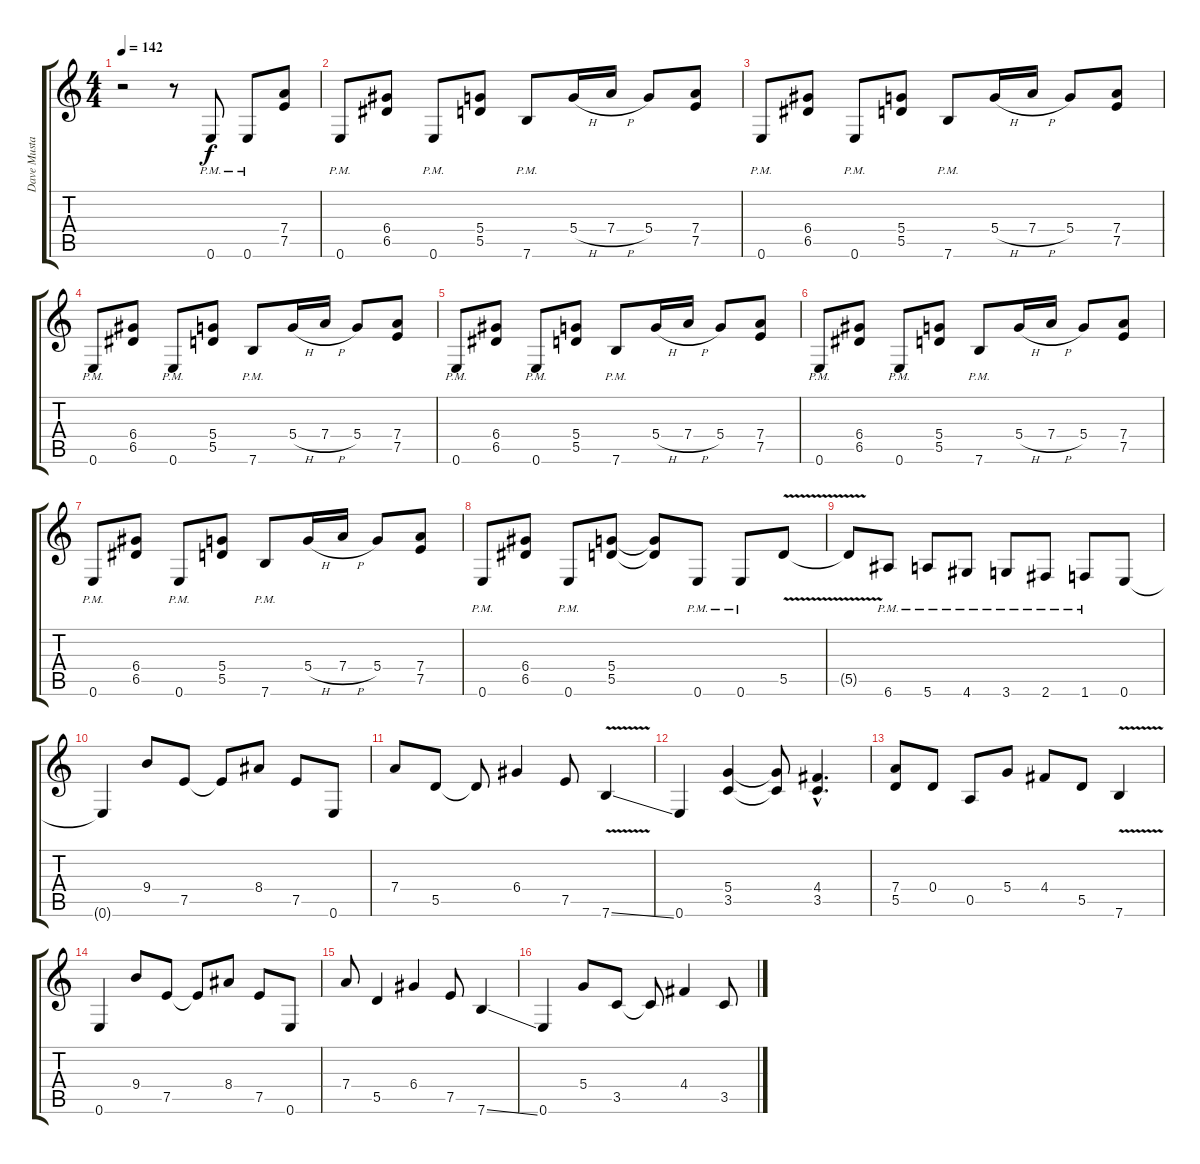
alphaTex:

\track ("Dave Mustaine" "Dave Musta") {instrument distortionguitar}
\staff {score tabs}
\tuning (E4 B3 G3 D3 A2 E2) {hide}
\ts (4 4)
\tempo 142
\clef g2
\ks c
r.2{dy f} r.8 0.6{pm}.8 0.6{pm}.8 (7.4 7.5).8 |
0.6{pm}.8 (6.4 6.5).8 0.6{pm}.8 (5.4 5.5).8 7.6{pm}.8 5.4{h}.16 7.4{h}.16 5.4.8 (7.4 7.5).8 |
0.6{pm}.8 (6.4 6.5).8 0.6{pm}.8 (5.4 5.5).8 7.6{pm}.8 5.4{h}.16 7.4{h}.16 5.4.8 (7.4 7.5).8 |
0.6{pm}.8 (6.4 6.5).8 0.6{pm}.8 (5.4 5.5).8 7.6{pm}.8 5.4{h}.16 7.4{h}.16 5.4.8 (7.4 7.5).8 |
0.6{pm}.8 (6.4 6.5).8 0.6{pm}.8 (5.4 5.5).8 7.6{pm}.8 5.4{h}.16 7.4{h}.16 5.4.8 (7.4 7.5).8 |
0.6{pm}.8 (6.4 6.5).8 0.6{pm}.8 (5.4 5.5).8 7.6{pm}.8 5.4{h}.16 7.4{h}.16 5.4.8 (7.4 7.5).8 |
0.6{pm}.8 (6.4 6.5).8 0.6{pm}.8 (5.4 5.5).8 7.6{pm}.8 5.4{h}.16 7.4{h}.16 5.4.8 (7.4 7.5).8 |
0.6{pm}.8 (6.4 6.5).8 0.6{pm}.8 (5.4 5.5).8 (5.4{t} 5.5{t}).8 0.6{pm}.8 0.6{pm}.8 5.5{v}.8 |
5.5{t}.8 6.6{pm}.8 5.6{pm}.8 4.6{pm}.8 3.6{pm}.8 2.6{pm}.8 1.6{pm}.8 0.6.8 |
0.6{t}.4 9.4.8 7.5.8 7.5{t}.8 8.4.8 7.5.8 0.6.8 |
7.4.8 5.5.8 5.5{t}.8 6.4.4 7.5.8 7.6{v ss}.4 |
0.6.4 (5.4 3.5).4 (5.4{t} 3.5{t}).8 (4.4{hac} 3.5{hac}).4{d} |
(7.4 5.5).8 0.4.8 0.5.8 5.4.8 4.4.8 5.5.8 7.6{v}.4 |
0.6.4 9.4.8 7.5.8 7.5{t}.8 8.4.8 7.5.8 0.6.8 |
7.4.8 5.5.4 6.4.4 7.5.8 7.6{ss}.4 |
0.6.4 5.4.8 3.5.8 3.5{t}.8 4.4.4 3.5.8
